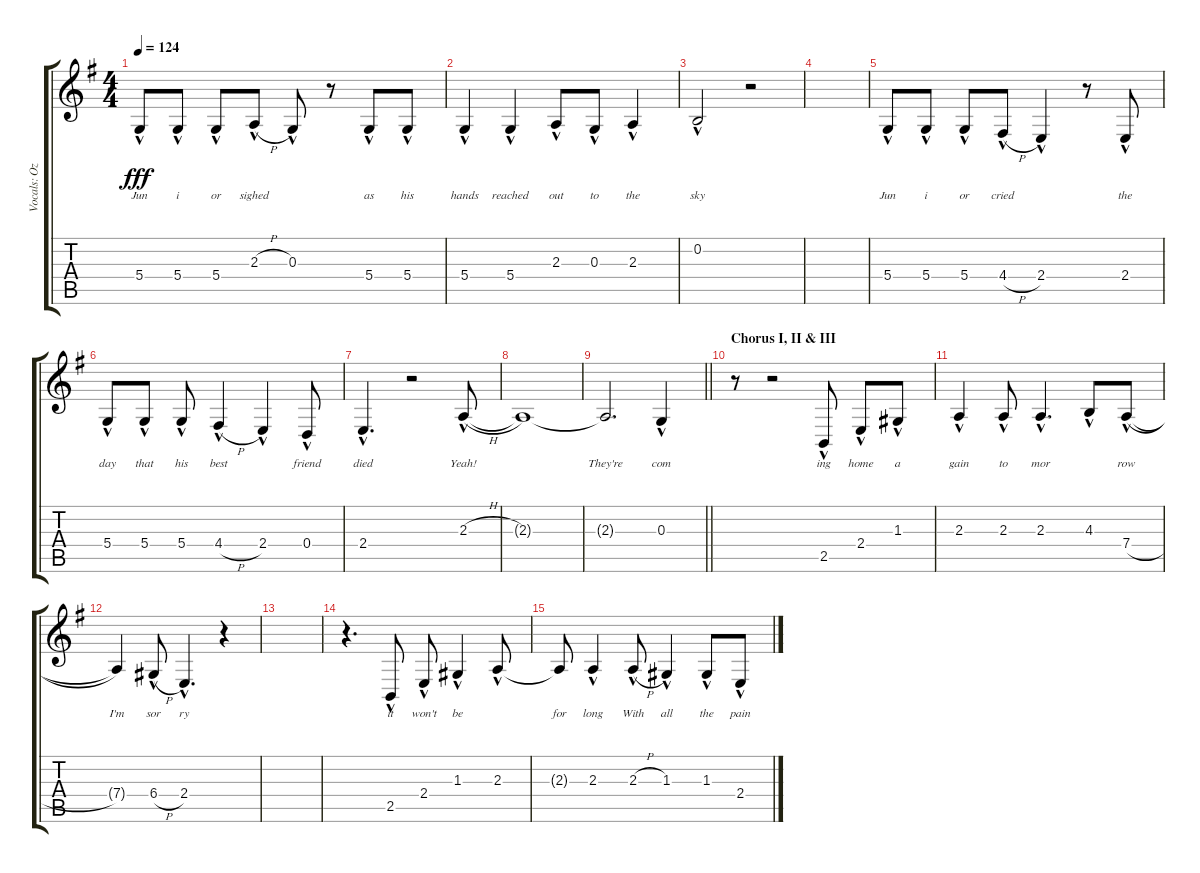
\track ("Vocals: Ozzy" "Vocals: Oz") {instrument lead2sawtooth}
\staff {score tabs}
\tuning (E4 B3 G3 D3 A2 E2) {hide}
\ts (4 4)
\tempo 124
\clef g2
\ks g
5.4{hac}.8{lyrics (0 "Jun") lyrics (1 "") lyrics (2 "") lyrics (3 "") lyrics (4 "") dy fff} 5.4{hac}.8{lyrics (0 "i") lyrics (1 "") lyrics (2 "") lyrics (3 "") lyrics (4 "")} 5.4{hac}.8{lyrics (0 "or") lyrics (1 "") lyrics (2 "") lyrics (3 "") lyrics (4 "")} 2.3{h hac}.8{lyrics (0 "sighed") lyrics (1 "") lyrics (2 "") lyrics (3 "") lyrics (4 "")} 0.3{hac}.8{lyrics (0 "") lyrics (1 "") lyrics (2 "") lyrics (3 "") lyrics (4 "")} r.8 5.4{hac}.8{lyrics (0 "as") lyrics (1 "") lyrics (2 "") lyrics (3 "") lyrics (4 "")} 5.4{hac}.8{lyrics (0 "his") lyrics (1 "") lyrics (2 "") lyrics (3 "") lyrics (4 "")} |
5.4{hac}.4{lyrics (0 "hands") lyrics (1 "") lyrics (2 "") lyrics (3 "") lyrics (4 "")} 5.4{hac}.4{lyrics (0 "reached") lyrics (1 "") lyrics (2 "") lyrics (3 "") lyrics (4 "")} 2.3{hac}.8{lyrics (0 "out") lyrics (1 "") lyrics (2 "") lyrics (3 "") lyrics (4 "")} 0.3{hac}.8{lyrics (0 "to") lyrics (1 "") lyrics (2 "") lyrics (3 "") lyrics (4 "")} 2.3{hac}.4{lyrics (0 "the") lyrics (1 "") lyrics (2 "") lyrics (3 "") lyrics (4 "")} |
0.2{hac}.2{lyrics (0 "sky") lyrics (1 "") lyrics (2 "") lyrics (3 "") lyrics (4 "")} r.2 |
|
5.4{hac}.8{lyrics (0 "Jun") lyrics (1 "") lyrics (2 "") lyrics (3 "") lyrics (4 "")} 5.4{hac}.8{lyrics (0 "i") lyrics (1 "") lyrics (2 "") lyrics (3 "") lyrics (4 "")} 5.4{hac}.8{lyrics (0 "or") lyrics (1 "") lyrics (2 "") lyrics (3 "") lyrics (4 "")} 4.4{h hac}.8{lyrics (0 "cried") lyrics (1 "") lyrics (2 "") lyrics (3 "") lyrics (4 "")} 2.4{hac}.4{lyrics (0 "") lyrics (1 "") lyrics (2 "") lyrics (3 "") lyrics (4 "")} r.8 2.4{hac}.8{lyrics (0 "the") lyrics (1 "") lyrics (2 "") lyrics (3 "") lyrics (4 "")} |
5.4{hac}.8{lyrics (0 "day") lyrics (1 "") lyrics (2 "") lyrics (3 "") lyrics (4 "")} 5.4{hac}.8{lyrics (0 "that") lyrics (1 "") lyrics (2 "") lyrics (3 "") lyrics (4 "")} 5.4{hac}.8{lyrics (0 "his") lyrics (1 "") lyrics (2 "") lyrics (3 "") lyrics (4 "")} 4.4{h hac}.4{lyrics (0 "best") lyrics (1 "") lyrics (2 "") lyrics (3 "") lyrics (4 "")} 2.4{hac}.4{lyrics (0 "") lyrics (1 "") lyrics (2 "") lyrics (3 "") lyrics (4 "")} 0.4{hac}.8{lyrics (0 "friend") lyrics (1 "") lyrics (2 "") lyrics (3 "") lyrics (4 "")} |
2.4{hac}.4{d lyrics (0 "died") lyrics (1 "") lyrics (2 "") lyrics (3 "") lyrics (4 "")} r.2 2.3{h hac}.8{lyrics (0 "Yeah!") lyrics (1 "") lyrics (2 "") lyrics (3 "") lyrics (4 "")} |
2.3{t}.1{lyrics (0 "") lyrics (1 "") lyrics (2 "") lyrics (3 "") lyrics (4 "")} |
\barLineRight lightlight
2.3{t}.2{d lyrics (0 "They're") lyrics (1 "") lyrics (2 "") lyrics (3 "") lyrics (4 "")} 0.3{hac}.4{lyrics (0 "com") lyrics (1 "") lyrics (2 "") lyrics (3 "") lyrics (4 "")} |
\section ("" "Chorus I, II & III")
r.8 r.2 2.5{hac}.8{lyrics (0 "ing") lyrics (1 "") lyrics (2 "") lyrics (3 "") lyrics (4 "")} 2.4{hac}.8{lyrics (0 "home") lyrics (1 "") lyrics (2 "") lyrics (3 "") lyrics (4 "")} 1.3{hac}.8{lyrics (0 "a") lyrics (1 "") lyrics (2 "") lyrics (3 "") lyrics (4 "")} |
2.3{hac}.4{lyrics (0 "gain") lyrics (1 "") lyrics (2 "") lyrics (3 "") lyrics (4 "")} 2.3{hac}.8{lyrics (0 "to") lyrics (1 "") lyrics (2 "") lyrics (3 "") lyrics (4 "")} 2.3{hac}.4{d lyrics (0 "mor") lyrics (1 "") lyrics (2 "") lyrics (3 "") lyrics (4 "")} 4.3{hac}.8{lyrics (0 "") lyrics (1 "") lyrics (2 "") lyrics (3 "") lyrics (4 "")} 7.4{h hac}.8{lyrics (0 "row") lyrics (1 "") lyrics (2 "") lyrics (3 "") lyrics (4 "")} |
7.4{t}.4{lyrics (0 "I'm") lyrics (1 "") lyrics (2 "") lyrics (3 "") lyrics (4 "")} 6.4{h hac}.8{lyrics (0 "sor") lyrics (1 "") lyrics (2 "") lyrics (3 "") lyrics (4 "")} 2.4{hac}.4{d lyrics (0 "ry") lyrics (1 "") lyrics (2 "") lyrics (3 "") lyrics (4 "")} r.4 |
|
r.4{d} 2.5{hac}.8{lyrics (0 "it") lyrics (1 "") lyrics (2 "") lyrics (3 "") lyrics (4 "")} 2.4{hac}.8{lyrics (0 "won't") lyrics (1 "") lyrics (2 "") lyrics (3 "") lyrics (4 "")} 1.3{hac}.4{lyrics (0 "be") lyrics (1 "") lyrics (2 "") lyrics (3 "") lyrics (4 "")} 2.3{hac}.8{lyrics (0 "") lyrics (1 "") lyrics (2 "") lyrics (3 "") lyrics (4 "")} |
2.3{t}.8{lyrics (0 "for") lyrics (1 "") lyrics (2 "") lyrics (3 "") lyrics (4 "")} 2.3{hac}.4{lyrics (0 "long") lyrics (1 "") lyrics (2 "") lyrics (3 "") lyrics (4 "")} 2.3{h hac}.8{lyrics (0 "With") lyrics (1 "") lyrics (2 "") lyrics (3 "") lyrics (4 "")} 1.3{hac}.4{lyrics (0 "all") lyrics (1 "") lyrics (2 "") lyrics (3 "") lyrics (4 "")} 1.3{hac}.8{lyrics (0 "the") lyrics (1 "") lyrics (2 "") lyrics (3 "") lyrics (4 "")} 2.4{hac}.8{lyrics (0 "pain") lyrics (1 "") lyrics (2 "") lyrics (3 "") lyrics (4 "")}
